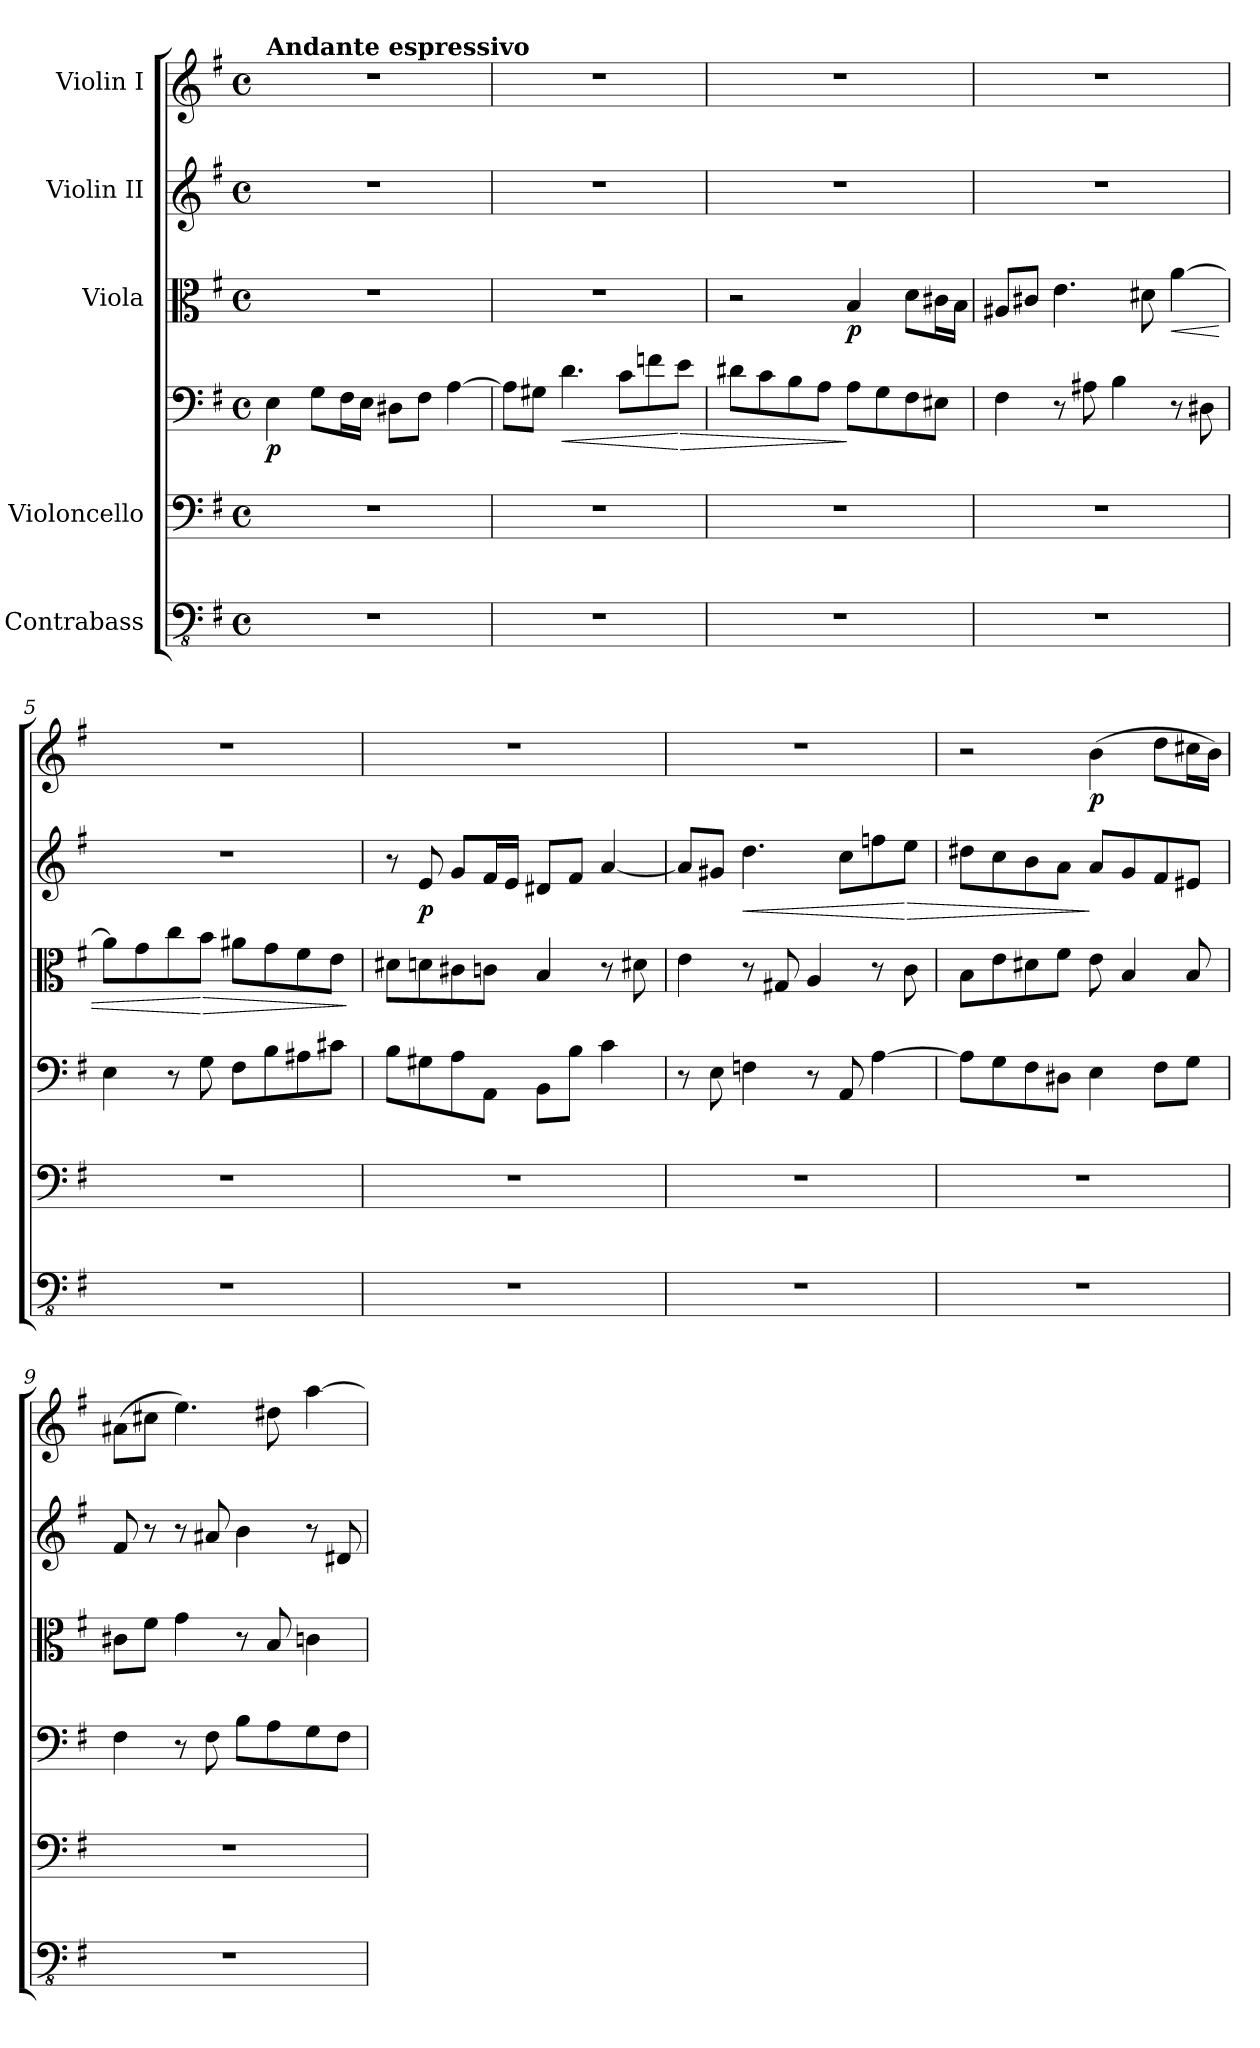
**kern	**kern	**kern	**dynam	**kern	**dynam	**kern	**dynam	**kern	**dynam
*part5	*part4	*part4	*part4	*part3	*part3	*part2	*part2	*part1	*part1
*staff6	*staff5	*staff4	*staff4/5	*staff3	*staff3	*staff2	*staff2	*staff1	*staff1
*I"Contrabass	*I"Violoncello	*	*	*I"Viola	*	*I"Violin II	*	*I"Violin I	*
*clefFv4	*clefF4	*clefF4	*	*clefC3	*	*clefG2	*	*clefG2	*
*k[f#]	*k[f#]	*k[f#]	*	*k[f#]	*	*k[f#]	*	*k[f#]	*
*M4/4	*M4/4	*M4/4	*	*M4/4	*	*M4/4	*	*M4/4	*
*met(c)	*met(c)	*met(c)	*	*met(c)	*	*met(c)	*	*met(c)	*
*MM50	*MM50	*MM50	*	*MM50	*	*MM50	*	*MM50	*
=1	=1	=1	=1	=1	=1	=1	=1	=1	=1
!	!	!	!	!	!	!	!	!LO:TX:a:B:t=Andante espressivo	!
!	!	!	!LO:DY:b	!	!	!	!	!	!
1r	1r	4E\	p	1r	.	1r	.	1r	.
.	.	8G\L	.	.	.	.	.	.	.
.	.	16F#\L	.	.	.	.	.	.	.
.	.	16E\JJ	.	.	.	.	.	.	.
.	.	8D#X\L	.	.	.	.	.	.	.
.	.	8F#\J	.	.	.	.	.	.	.
.	.	[4A\	.	.	.	.	.	.	.
=2	=2	=2	=2	=2	=2	=2	=2	=2	=2
1r	1r	8A\L]	.	1r	.	1r	.	1r	.
.	.	8G#X\J	.	.	.	.	.	.	.
!	!	!	!LO:HP:b	!	!	!	!	!	!
.	.	4.d\	<	.	.	.	.	.	.
.	.	8c\L	.	.	.	.	.	.	.
.	.	8fn\	.	.	.	.	.	.	.
!	!	!	!LO:HP:n=1:b	!	!	!	!	!	!
.	.	8e\J	[ >	.	.	.	.	.	.
=3	=3	=3	=3	=3	=3	=3	=3	=3	=3
1r	1r	8d#X\L	.	2r	.	1r	.	1r	.
.	.	8c\	.	.	.	.	.	.	.
.	.	8B\	.	.	.	.	.	.	.
.	.	8A\J	.	.	.	.	.	.	.
!	!	!	!	!	!LO:DY:b	!	!	!	!
.	.	8A\L	]	4B/	p	.	.	.	.
.	.	8G\	.	.	.	.	.	.	.
.	.	8F#\	.	8d\L	.	.	.	.	.
.	.	8E#X\J	.	16c#X\L	.	.	.	.	.
.	.	.	.	16B\JJ	.	.	.	.	.
=4	=4	=4	=4	=4	=4	=4	=4	=4	=4
1r	1r	4F#\	.	8A#X/L	.	1r	.	1r	.
.	.	.	.	8c#X/J	.	.	.	.	.
.	.	8r	.	4.e\	.	.	.	.	.
.	.	8A#X\	.	.	.	.	.	.	.
.	.	4B\	.	.	.	.	.	.	.
.	.	.	.	8d#X\	.	.	.	.	.
!	!	!	!	!	!LO:HP:b	!	!	!	!
.	.	8r	.	[4a\	<	.	.	.	.
.	.	8D#X\	.	.	.	.	.	.	.
=5	=5	=5	=5	=5	=5	=5	=5	=5	=5
1r	1r	4E\	.	8a\L]	.	1r	.	1r	.
.	.	.	.	8g\	.	.	.	.	.
.	.	8r	.	8cc\	.	.	.	.	.
!	!	!	!	!	!LO:HP:n=1:b	!	!	!	!
.	.	8G\	.	8b\J	[ >	.	.	.	.
.	.	8F#\L	.	8a#X\L	.	.	.	.	.
.	.	8B\	.	8g\	.	.	.	.	.
.	.	8A#X\	.	8f#\	.	.	.	.	.
.	.	8c#X\J	.	8e\J	.	.	.	.	.
.	.	.	.	.	]	.	.	.	.
=6	=6	=6	=6	=6	=6	=6	=6	=6	=6
1r	1r	8B\L	.	8d#X\L	.	8r	.	1r	.
!	!	!	!	!	!	!	!LO:DY:b	!	!
.	.	8G#X\	.	8dn\	.	8e/	p	.	.
.	.	8A\	.	8c#X\	.	8g/L	.	.	.
.	.	8AA\J	.	8cn\J	.	16f#/L	.	.	.
.	.	.	.	.	.	16e/JJ	.	.	.
.	.	8BB\L	.	4B/	.	8d#X/L	.	.	.
.	.	8B\J	.	.	.	8f#/J	.	.	.
.	.	4c\	.	8r	.	[4a/	.	.	.
.	.	.	.	8d#X\	.	.	.	.	.
!!LO:LB:g=z
=7	=7	=7	=7	=7	=7	=7	=7	=7	=7
1r	1r	8r	.	4e\	.	8a/L]	.	1r	.
.	.	8E\	.	.	.	8g#X/J	.	.	.
!	!	!	!	!	!	!	!LO:HP:b	!	!
.	.	4Fn\	.	8r	.	4.dd\	<	.	.
.	.	.	.	8G#X/	.	.	.	.	.
.	.	8r	.	4A/	.	.	.	.	.
.	.	8AA/	.	.	.	8cc\L	.	.	.
.	.	[4A\	.	8r	.	8ffn\	.	.	.
!	!	!	!	!	!	!	!LO:HP:n=1:b	!	!
.	.	.	.	8c\	.	8ee\J	[ >	.	.
=8	=8	=8	=8	=8	=8	=8	=8	=8	=8
1r	1r	8A\L]	.	8B\L	.	8dd#X\L	.	2r	.
.	.	8G\	.	8e\	.	8cc\	.	.	.
.	.	8F#\	.	8d#X\	.	8b\	.	.	.
.	.	8D#X\J	.	8f#\J	.	8a\J	.	.	.
!	!	!	!	!	!	!	!	!	!LO:DY:b
.	.	4E\	.	8e\	.	8a/L	]	(4b\	p
.	.	.	.	4B/	.	8g/	.	.	.
.	.	8F#\L	.	.	.	8f#/	.	8dd\L	.
.	.	8G\J	.	8B/	.	8e#X/J	.	16cc#X\L	.
.	.	.	.	.	.	.	.	16b\JJ)	.
=9	=9	=9	=9	=9	=9	=9	=9	=9	=9
1r	1r	4F#\	.	8c#X\L	.	8f#/	.	(8a#X\L	.
.	.	.	.	8f#\J	.	8r	.	8cc#X\J	.
.	.	8r	.	4g\	.	8r	.	4.ee\)	.
.	.	8F#\	.	.	.	8a#X/	.	.	.
.	.	8B\L	.	8r	.	4b\	.	.	.
.	.	8A\	.	8B/	.	.	.	8dd#X\	.
.	.	8G\	.	4cn\	.	8r	.	[4aa\	.
.	.	8F#\J	.	.	.	8d#X/	.	.	.
=	=	=	=	=	=	=	=	=	=
*-	*-	*-	*-	*-	*-	*-	*-	*-	*-
